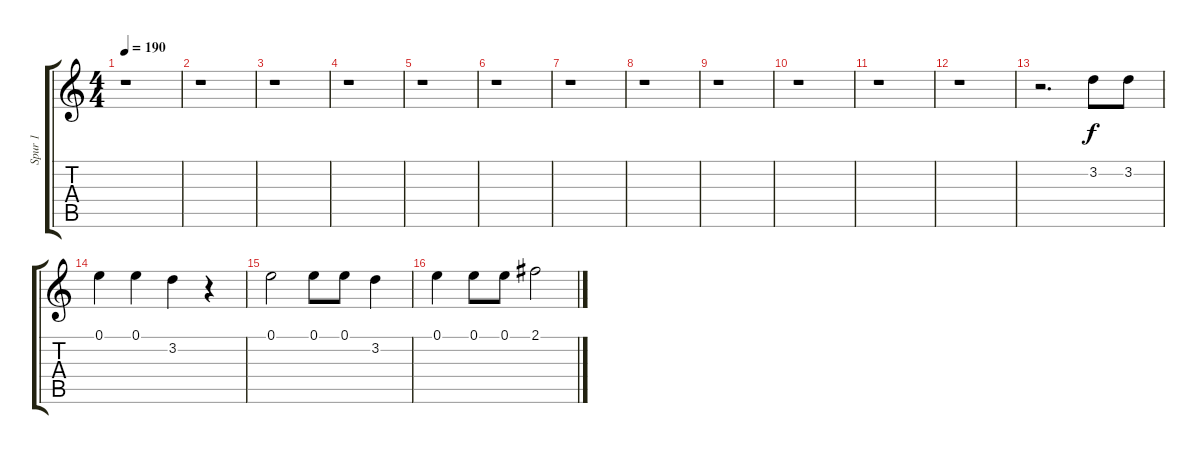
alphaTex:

\track ("Spur 1" "Spur 1") {instrument electricguitarmuted}
\staff {score tabs}
\tuning (E4 B3 G3 D3 A2 E2) {hide}
\ts (4 4)
\tempo 190
\clef g2
\ks c
r.1{dy f} |
r.1 |
r.1 |
r.1 |
r.1 |
r.1 |
r.1 |
r.1 |
r.1 |
r.1 |
r.1 |
r.1 |
r.2{d} 3.2.8 3.2.8 |
0.1.4 0.1.4 3.2.4 r.4 |
0.1.2 0.1.8 0.1.8 3.2.4 |
0.1.4 0.1.8 0.1.8 2.1.2
